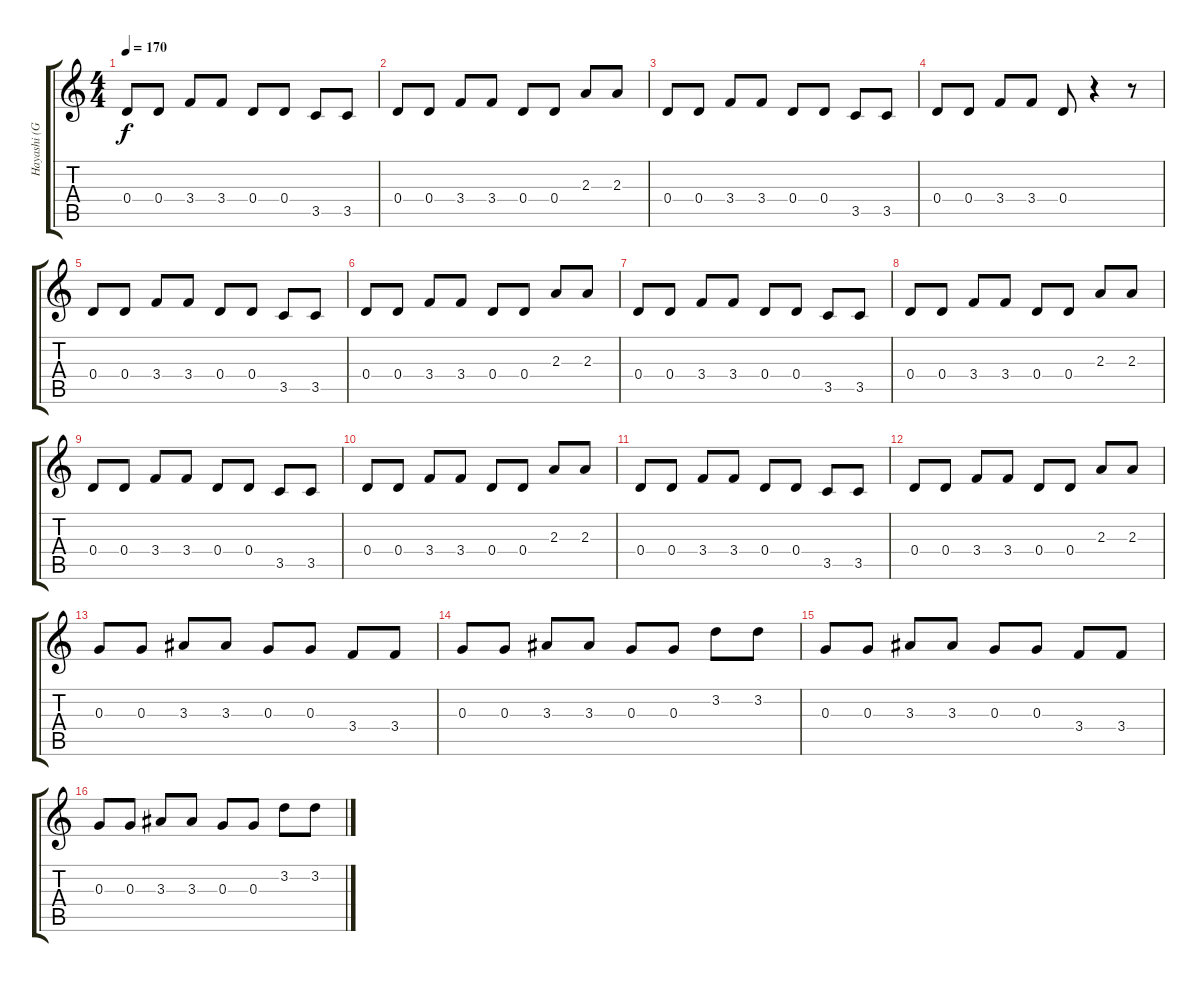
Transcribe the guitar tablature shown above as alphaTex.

\track ("Hayashi (Guitar)" "Hayashi (G") {instrument distortionguitar}
\staff {score tabs}
\tuning (E4 B3 G3 D3 A2 E2) {hide}
\ts (4 4)
\tempo 170
\clef g2
\ks c
0.4.8{dy f} 0.4.8 3.4.8 3.4.8 0.4.8 0.4.8 3.5.8 3.5.8 |
0.4.8 0.4.8 3.4.8 3.4.8 0.4.8 0.4.8 2.3.8 2.3.8 |
0.4.8 0.4.8 3.4.8 3.4.8 0.4.8 0.4.8 3.5.8 3.5.8 |
0.4.8 0.4.8 3.4.8 3.4.8 0.4.8 r.4 r.8 |
0.4.8 0.4.8 3.4.8 3.4.8 0.4.8 0.4.8 3.5.8 3.5.8 |
0.4.8 0.4.8 3.4.8 3.4.8 0.4.8 0.4.8 2.3.8 2.3.8 |
0.4.8 0.4.8 3.4.8 3.4.8 0.4.8 0.4.8 3.5.8 3.5.8 |
0.4.8 0.4.8 3.4.8 3.4.8 0.4.8 0.4.8 2.3.8 2.3.8 |
0.4.8 0.4.8 3.4.8 3.4.8 0.4.8 0.4.8 3.5.8 3.5.8 |
0.4.8 0.4.8 3.4.8 3.4.8 0.4.8 0.4.8 2.3.8 2.3.8 |
0.4.8 0.4.8 3.4.8 3.4.8 0.4.8 0.4.8 3.5.8 3.5.8 |
0.4.8 0.4.8 3.4.8 3.4.8 0.4.8 0.4.8 2.3.8 2.3.8 |
0.3.8 0.3.8 3.3.8 3.3.8 0.3.8 0.3.8 3.4.8 3.4.8 |
0.3.8 0.3.8 3.3.8 3.3.8 0.3.8 0.3.8 3.2.8 3.2.8 |
0.3.8 0.3.8 3.3.8 3.3.8 0.3.8 0.3.8 3.4.8 3.4.8 |
0.3.8 0.3.8 3.3.8 3.3.8 0.3.8 0.3.8 3.2.8 3.2.8
